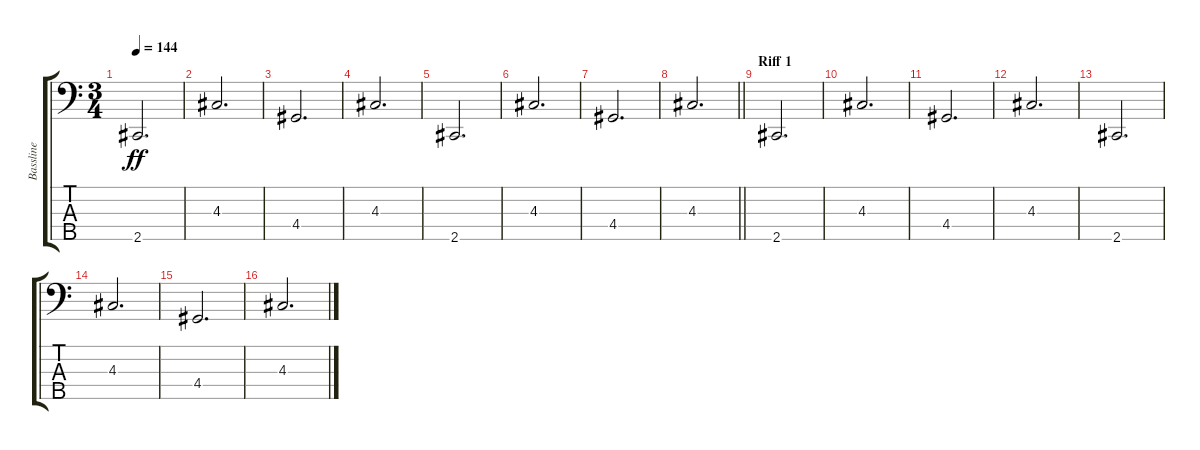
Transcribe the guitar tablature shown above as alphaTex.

\track ("Bassline" "Bassline") {instrument electricbassfinger}
\staff {score tabs}
\tuning (G2 D2 A1 E1 B0) {hide}
\ts (3 4)
\tempo 144
\clef f4
\ks c
2.5.2{d dy ff} |
4.3.2{d} |
4.4.2{d} |
4.3.2{d} |
2.5.2{d} |
4.3.2{d} |
4.4.2{d} |
\barLineRight lightlight
4.3.2{d} |
\section ("" "Riff 1")
2.5.2{d} |
4.3.2{d} |
4.4.2{d} |
4.3.2{d} |
2.5.2{d} |
4.3.2{d} |
4.4.2{d} |
4.3.2{d}
